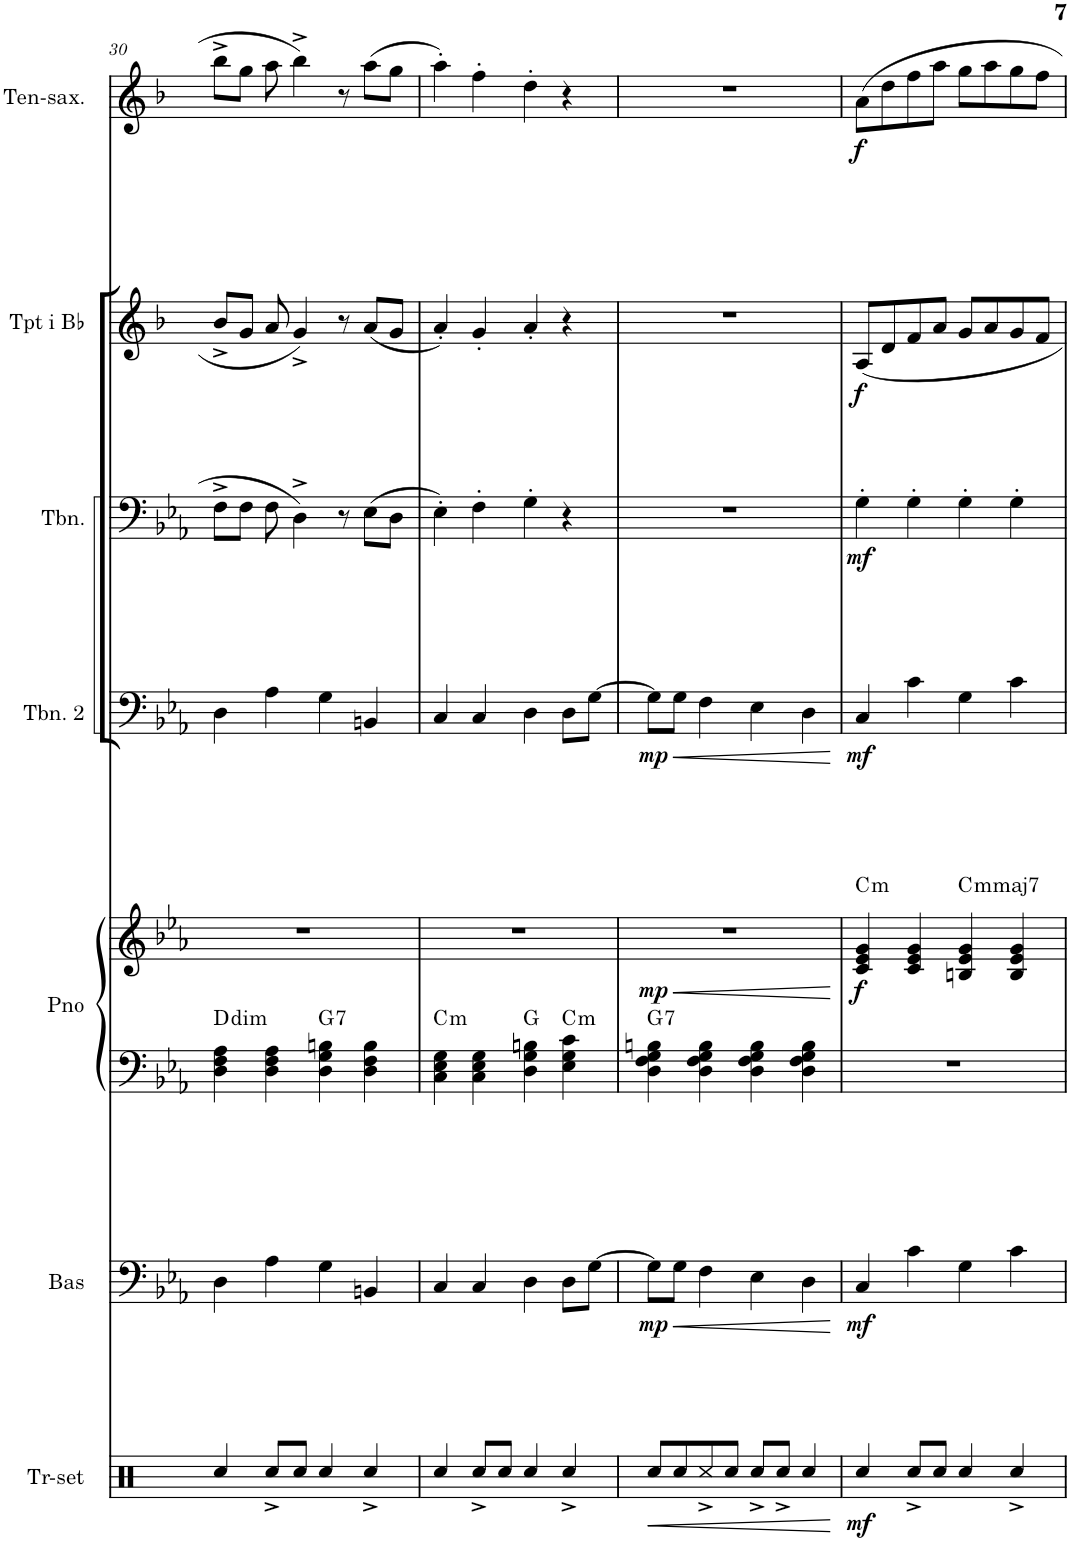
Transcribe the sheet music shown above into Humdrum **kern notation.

**kern	**dynam	**kern	**dynam	**kern	**kern	**dynam	**harte	**kern	**dynam	**kern	**dynam	**kern	**dynam	**kern	**dynam
*part7	*part7	*part6	*part6	*part5	*part5	*part5	*part5	*part4	*part4	*part3	*part3	*part2	*part2	*part1	*part1
*staff8	*staff8	*staff7	*staff7	*staff6	*staff5	*staff5/6	*	*staff4	*staff4	*staff3	*staff3	*staff2	*staff2	*staff1	*staff1
*I"Trumset	*	*I"Akustisk bas	*	*I"Piano	*	*	*	*I"Trombon 2	*	*I"Trombon	*	*I"Trumpet i Bb	*	*I"Tenorsaxofon	*
*I'Tr-set	*	*I'Bas	*	*I'Pno	*	*	*	*I'Tbn. 2	*	*I'Tbn.	*	*I'Tpt i Bb	*	*I'Ten-sax.	*
!!LO:PB:g=z
*clefX	*	*clefF4	*	*clefF4	*clefG2	*	*	*clefF4	*	*clefF4	*	*clefG2	*	*clefG2	*
*	*	*Trd7c12	*	*	*	*	*	*	*	*	*	*Trd1c2	*	*Trd8c14	*
*k[f#]	*	*k[b-e-a-]	*	*k[b-e-a-]	*k[b-e-a-]	*	*	*k[b-e-a-]	*	*k[b-e-a-]	*	*k[b-]	*	*k[b-]	*
*M4/4	*	*M4/4	*	*M4/4	*M4/4	*	*	*M4/4	*	*M4/4	*	*M4/4	*	*M4/4	*
=30	=30	=30	=30	=30	=30	=30	=30	=30	=30	=30	=30	=30	=30	=30	=30
!	!	!	!	!	!	!	!LO:H:kt=dim	!	!	!	!	!	!	!	!
*	*	*	*	*	*^	*	*	*	*	*	*	*	*	*	*
4Rcc/	.	4D\	.	4D\ 4F\ 4A-\	1r	2ryy	.	D:dim	4D\	.	8F^\L	.	8b-^/L	.	8bb-^\L	.
.	.	.	.	.	.	.	.	.	.	.	8F\J	.	8g/J	.	8gg\J	.
8Rcc^/L	.	4A-\	.	4D\ 4F\ 4A-\	.	.	.	.	4A-\	.	8F\	.	8a/	.	8aa\	.
8Rcc/J	.	.	.	.	.	.	.	.	.	.	4D^\	.	4g^/	.	4bb-^\	.
!	!	!	!	!	!	!	!	!LO:H:kt=7	!	!	!	!	!	!	!	!
4Rcc/	.	4G\	.	4D\ 4G\ 4Bn\	.	2ryy	.	G:7	4G\	.	.	.	.	.	.	.
.	.	.	.	.	.	.	.	.	.	.	8r	.	8r	.	8r	.
4Rcc^/	.	4BBn/	.	4D\ 4F\ 4B\	.	.	.	.	4BBn/	.	(8E-\L	.	(8a/L	.	(8aa\L	.
.	.	.	.	.	.	.	.	.	.	.	8D\J	.	8g/J	.	8gg\J	.
=31	=31	=31	=31	=31	=31	=31	=31	=31	=31	=31	=31	=31	=31	=31	=31	=31
!	!	!	!	!	!	!	!	!LO:H:kt=m	!	!	!	!	!	!	!	!
*	*	*	*	*	*	*^	*	*	*	*	*	*	*	*	*	*
4Rcc/	.	4C/	.	4C\ 4E-\ 4G\	1r	2ryy	2.ryy	.	C:min	4C/	.	4E-'\)	.	4a'/)	.	4aa'\)	.
8Rcc^/L	.	4C/	.	4C\ 4E-\ 4G\	.	.	.	.	.	4C/	.	4F'\	.	4g'/	.	4ff'\	.
8Rcc/J	.	.	.	.	.	.	.	.	.	.	.	.	.	.	.	.	.
4Rcc/	.	4D\	.	4D\ 4G\ 4Bn\	.	2ryy	.	.	G:maj	4D\	.	4G'\	.	4a'/	.	4dd'\	.
!	!	!	!	!	!	!	!	!	!LO:H:kt=m	!	!	!	!	!	!	!	!
4Rcc^/	.	8D\L	.	4E-\ 4G\ 4c\	.	.	4ryy	.	C:min	8D\L	.	4r	.	4r	.	4r	.
.	.	[8G\J	.	.	.	.	.	.	.	[8G\J	.	.	.	.	.	.	.
=32	=32	=32	=32	=32	=32	=32	=32	=32	=32	=32	=32	=32	=32	=32	=32	=32	=32
!	!LO:HP:b	!	!LO:HP:b	!	!	!	!	!LO:HP:b	!	!	!LO:HP:b	!	!	!	!	!	!
!	!	!	!LO:DY:n=1:b	!	!	!	!	!LO:DY:n=1:b	!LO:H:kt=7	!	!LO:DY:n=1:b	!	!	!	!	!	!
*	*	*	*	*	*v	*v	*v	*	*	*	*	*	*	*	*	*	*
8Rcc/L	<	8G\L]	< mp	4D\ 4F\ 4G\ 4Bn\	1r	< mp	G:7	8G\L]	< mp	1r	.	1r	.	1r	.
8Rcc/	.	8G\J	.	.	.	.	.	8G\J	.	.	.	.	.	.	.
8Rcc^/	.	4F\	.	4D\ 4F\ 4G\ 4B\	.	.	.	4F\	.	.	.	.	.	.	.
8Rcc/J	.	.	.	.	.	.	.	.	.	.	.	.	.	.	.
8Rcc^/L	.	4E-\	.	4D\ 4F\ 4G\ 4B\	.	.	.	4E-\	.	.	.	.	.	.	.
8Rcc^/J	.	.	.	.	.	.	.	.	.	.	.	.	.	.	.
4Rcc/	.	4D\	.	4D\ 4F\ 4G\ 4B\	.	.	.	4D\	.	.	.	.	.	.	.
.	[	.	[	.	.	[	.	.	[	.	.	.	.	.	.
=33	=33	=33	=33	=33	=33	=33	=33	=33	=33	=33	=33	=33	=33	=33	=33
!	!LO:DY:b	!	!LO:DY:b	!	!	!LO:DY:b	!LO:H:kt=m	!	!LO:DY:b	!	!LO:DY:b	!	!LO:DY:b	!	!LO:DY:b
4Rcc/	mf	4C/	mf	1r	4c/ 4e-/ 4g/	f	C:min	4C/	mf	4G'\	mf	8A/L	f	8a\L	f
.	.	.	.	.	.	.	.	.	.	.	.	8d/	.	8dd\	.
8Rcc^/L	.	4c\	.	.	4c/ 4e-/ 4g/	.	.	4c\	.	4G'\	.	8f/	.	8ff\	.
8Rcc/J	.	.	.	.	.	.	.	.	.	.	.	8a/J	.	8aa\J	.
!	!	!	!	!	!	!	!LO:H:kt=mmaj7	!	!	!	!	!	!	!	!
4Rcc/	.	4G\	.	.	4Bn/ 4e-/ 4g/	.	C:minmaj7	4G\	.	4G'\	.	8g/L	.	8gg\L	.
.	.	.	.	.	.	.	.	.	.	.	.	8a/	.	8aa\	.
4Rcc^/	.	4c\	.	.	4B/ 4e-/ 4g/	.	.	4c\	.	4G'\	.	8g/	.	8gg\	.
.	.	.	.	.	.	.	.	.	.	.	.	8f/J	.	8ff\J	.
=	=	=	=	=	=	=	=	=	=	=	=	=	=	=	=
*-	*-	*-	*-	*-	*-	*-	*-	*-	*-	*-	*-	*-	*-	*-	*-
